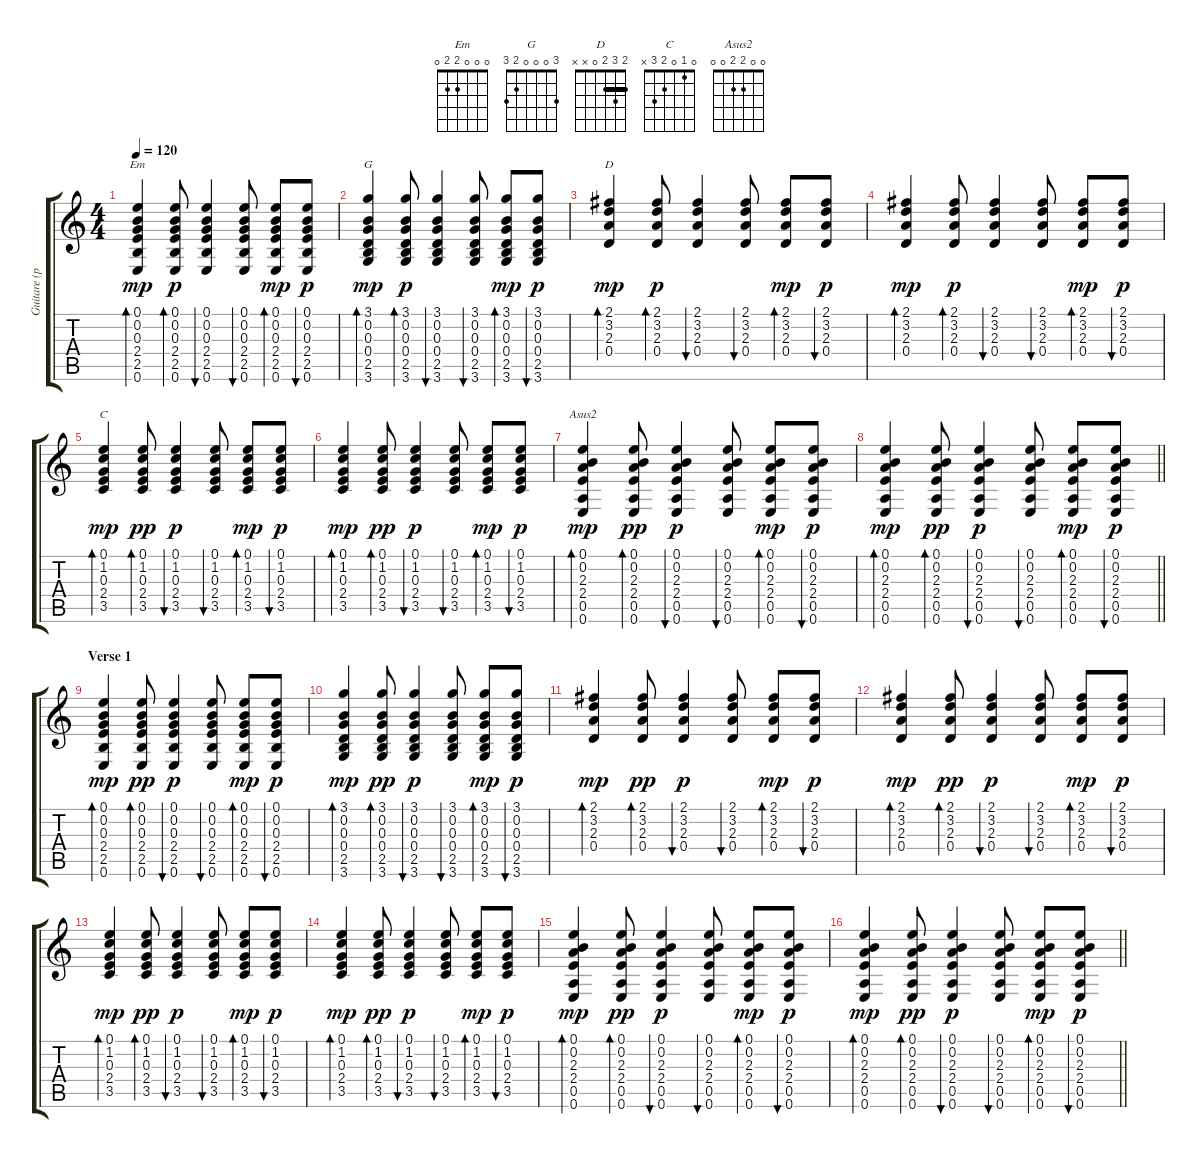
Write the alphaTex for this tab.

\track ("Guitare (perso)" "Guitare (p") {instrument acousticguitarsteel}
\staff {score tabs}
\tuning (E4 B3 G3 D3 A2 E2) {hide}
\chord ("Em" 0 0 0 2 2 0)
\chord ("G" 3 0 0 0 2 3)
\chord ("D" 2 3 2 0 x x) {barre 2}
\chord ("C" 0 1 0 2 3 x)
\chord ("Asus2" 0 0 2 2 0 0)
\ts (4 4)
\tempo 120
\clef g2
\ks c
(0.1 0.2 0.3 2.4 2.5 0.6).4{bd 60 ch "Em" dy mp instrument acousticguitarsteel} (0.1 0.2 0.3 2.4 2.5 0.6).8{bd 60 dy p} (0.1 0.2 0.3 2.4 2.5 0.6).4{bu 60} (0.1 0.2 0.3 2.4 2.5 0.6).8{bu 60} (0.1 0.2 0.3 2.4 2.5 0.6).8{bd 60 dy mp} (0.1 0.2 0.3 2.4 2.5 0.6).8{bu 60 dy p} |
(3.1 0.2 0.3 0.4 2.5 3.6).4{bd 60 ch "G" dy mp} (3.1 0.2 0.3 0.4 2.5 3.6).8{bd 60 dy p} (3.1 0.2 0.3 0.4 2.5 3.6).4{bu 60} (3.1 0.2 0.3 0.4 2.5 3.6).8{bu 60} (3.1 0.2 0.3 0.4 2.5 3.6).8{bd 60 dy mp} (3.1 0.2 0.3 0.4 2.5 3.6).8{bu 60 dy p} |
(2.1 3.2 2.3 0.4).4{bd 60 ch "D" dy mp} (2.1 3.2 2.3 0.4).8{bd 60 dy p} (2.1 3.2 2.3 0.4).4{bu 60} (2.1 3.2 2.3 0.4).8{bu 60} (2.1 3.2 2.3 0.4).8{bd 60 dy mp} (2.1 3.2 2.3 0.4).8{bu 60 dy p} |
(2.1 3.2 2.3 0.4).4{bd 60 dy mp} (2.1 3.2 2.3 0.4).8{bd 60 dy p} (2.1 3.2 2.3 0.4).4{bu 60} (2.1 3.2 2.3 0.4).8{bu 60} (2.1 3.2 2.3 0.4).8{bd 60 dy mp} (2.1 3.2 2.3 0.4).8{bu 60 dy p} |
(0.1 1.2 0.3 2.4 3.5).4{bd 60 ch "C" dy mp} (0.1 1.2 0.3 2.4 3.5).8{bd 60 dy pp} (0.1 1.2 0.3 2.4 3.5).4{bu 60 dy p} (0.1 1.2 0.3 2.4 3.5).8{bu 60} (0.1 1.2 0.3 2.4 3.5).8{bd 60 dy mp} (0.1 1.2 0.3 2.4 3.5).8{bu 60 dy p} |
(0.1 1.2 0.3 2.4 3.5).4{bd 60 dy mp} (0.1 1.2 0.3 2.4 3.5).8{bd 60 dy pp} (0.1 1.2 0.3 2.4 3.5).4{bu 60 dy p} (0.1 1.2 0.3 2.4 3.5).8{bu 60} (0.1 1.2 0.3 2.4 3.5).8{bd 60 dy mp} (0.1 1.2 0.3 2.4 3.5).8{bu 60 dy p} |
(0.1 0.2 2.3 2.4 0.5 0.6).4{bd 60 ch "Asus2" dy mp} (0.1 0.2 2.3 2.4 0.5 0.6).8{bd 60 dy pp} (0.1 0.2 2.3 2.4 0.5 0.6).4{bu 60 dy p} (0.1 0.2 2.3 2.4 0.5 0.6).8{bu 60} (0.1 0.2 2.3 2.4 0.5 0.6).8{bd 60 dy mp} (0.1 0.2 2.3 2.4 0.5 0.6).8{bu 60 dy p} |
\barLineRight lightlight
(0.1 0.2 2.3 2.4 0.5 0.6).4{bd 60 dy mp} (0.1 0.2 2.3 2.4 0.5 0.6).8{bd 60 dy pp} (0.1 0.2 2.3 2.4 0.5 0.6).4{bu 60 dy p} (0.1 0.2 2.3 2.4 0.5 0.6).8{bu 60} (0.1 0.2 2.3 2.4 0.5 0.6).8{bd 60 dy mp} (0.1 0.2 2.3 2.4 0.5 0.6).8{bu 60 dy p} |
\section ("" "Verse 1")
(0.1 0.2 0.3 2.4 2.5 0.6).4{bd 60 dy mp} (0.1 0.2 0.3 2.4 2.5 0.6).8{bd 60 dy pp} (0.1 0.2 0.3 2.4 2.5 0.6).4{bu 60 dy p} (0.1 0.2 0.3 2.4 2.5 0.6).8{bu 60} (0.1 0.2 0.3 2.4 2.5 0.6).8{bd 60 dy mp} (0.1 0.2 0.3 2.4 2.5 0.6).8{bu 60 dy p} |
(3.1 0.2 0.3 0.4 2.5 3.6).4{bd 60 dy mp} (3.1 0.2 0.3 0.4 2.5 3.6).8{bd 60 dy pp} (3.1 0.2 0.3 0.4 2.5 3.6).4{bu 60 dy p} (3.1 0.2 0.3 0.4 2.5 3.6).8{bu 60} (3.1 0.2 0.3 0.4 2.5 3.6).8{bd 60 dy mp} (3.1 0.2 0.3 0.4 2.5 3.6).8{bu 60 dy p} |
(2.1 3.2 2.3 0.4).4{bd 60 dy mp} (2.1 3.2 2.3 0.4).8{bd 60 dy pp} (2.1 3.2 2.3 0.4).4{bu 60 dy p} (2.1 3.2 2.3 0.4).8{bu 60} (2.1 3.2 2.3 0.4).8{bd 60 dy mp} (2.1 3.2 2.3 0.4).8{bu 60 dy p} |
(2.1 3.2 2.3 0.4).4{bd 60 dy mp} (2.1 3.2 2.3 0.4).8{bd 60 dy pp} (2.1 3.2 2.3 0.4).4{bu 60 dy p} (2.1 3.2 2.3 0.4).8{bu 60} (2.1 3.2 2.3 0.4).8{bd 60 dy mp} (2.1 3.2 2.3 0.4).8{bu 60 dy p} |
(0.1 1.2 0.3 2.4 3.5).4{bd 60 dy mp} (0.1 1.2 0.3 2.4 3.5).8{bd 60 dy pp} (0.1 1.2 0.3 2.4 3.5).4{bu 60 dy p} (0.1 1.2 0.3 2.4 3.5).8{bu 60} (0.1 1.2 0.3 2.4 3.5).8{bd 60 dy mp} (0.1 1.2 0.3 2.4 3.5).8{bu 60 dy p} |
(0.1 1.2 0.3 2.4 3.5).4{bd 60 dy mp} (0.1 1.2 0.3 2.4 3.5).8{bd 60 dy pp} (0.1 1.2 0.3 2.4 3.5).4{bu 60 dy p} (0.1 1.2 0.3 2.4 3.5).8{bu 60} (0.1 1.2 0.3 2.4 3.5).8{bd 60 dy mp} (0.1 1.2 0.3 2.4 3.5).8{bu 60 dy p} |
(0.1 0.2 2.3 2.4 0.5 0.6).4{bd 60 dy mp} (0.1 0.2 2.3 2.4 0.5 0.6).8{bd 60 dy pp} (0.1 0.2 2.3 2.4 0.5 0.6).4{bu 60 dy p} (0.1 0.2 2.3 2.4 0.5 0.6).8{bu 60} (0.1 0.2 2.3 2.4 0.5 0.6).8{bd 60 dy mp} (0.1 0.2 2.3 2.4 0.5 0.6).8{bu 60 dy p} |
\barLineRight lightlight
(0.1 0.2 2.3 2.4 0.5 0.6).4{bd 60 dy mp} (0.1 0.2 2.3 2.4 0.5 0.6).8{bd 60 dy pp} (0.1 0.2 2.3 2.4 0.5 0.6).4{bu 60 dy p} (0.1 0.2 2.3 2.4 0.5 0.6).8{bu 60} (0.1 0.2 2.3 2.4 0.5 0.6).8{bd 60 dy mp} (0.1 0.2 2.3 2.4 0.5 0.6).8{bu 60 dy p}
